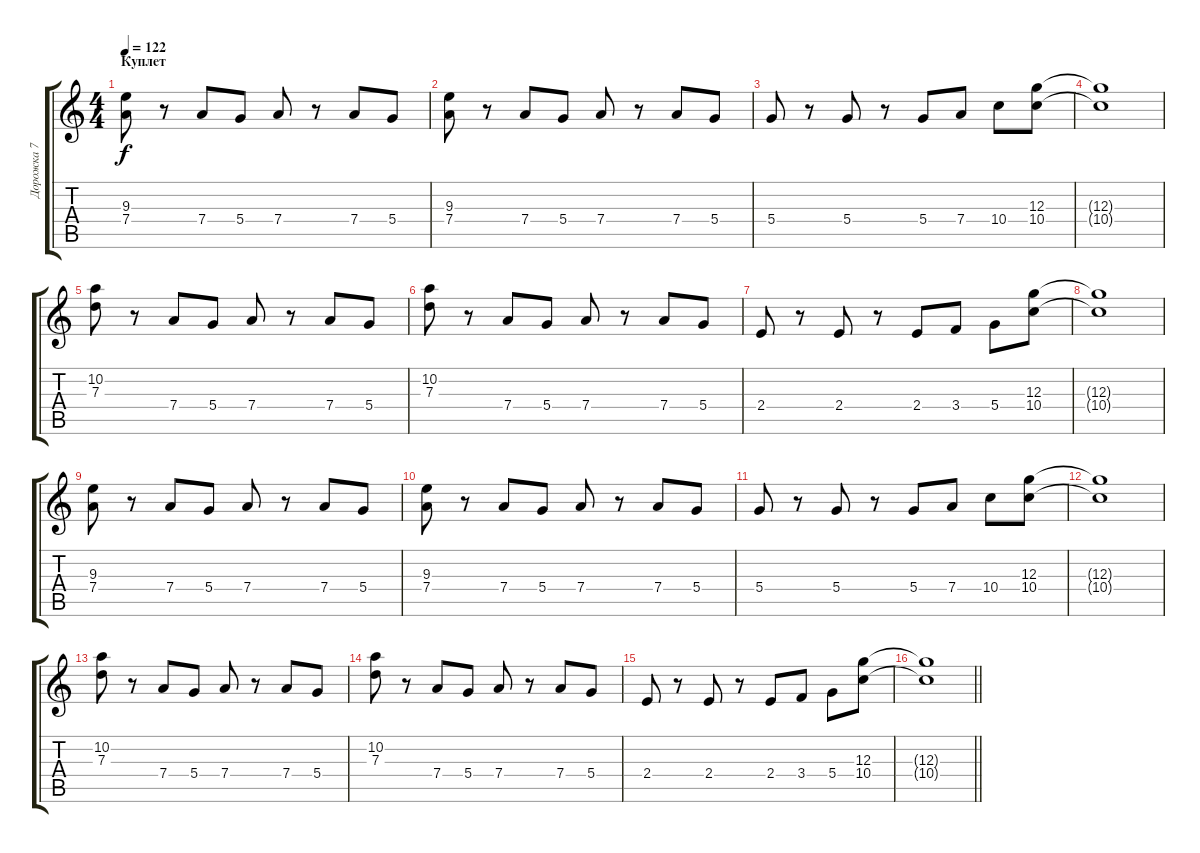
\track ("Дорожка 7" "Дорожка 7") {instrument distortionguitar}
\staff {score tabs}
\tuning (E4 B3 G3 D3 A2 E2) {hide}
\ts (4 4)
\section ("" "Куплет")
\tempo 122
\clef g2
\ks c
(9.3 7.4).8{dy f} r.8 7.4.8 5.4.8 7.4.8 r.8 7.4.8 5.4.8 |
(9.3 7.4).8 r.8 7.4.8 5.4.8 7.4.8 r.8 7.4.8 5.4.8 |
5.4.8 r.8 5.4.8 r.8 5.4.8 7.4.8 10.4.8 (12.3 10.4).8 |
(12.3{t} 10.4{t}).1 |
(10.2 7.3).8 r.8 7.4.8 5.4.8 7.4.8 r.8 7.4.8 5.4.8 |
(10.2 7.3).8 r.8 7.4.8 5.4.8 7.4.8 r.8 7.4.8 5.4.8 |
2.4.8 r.8 2.4.8 r.8 2.4.8 3.4.8 5.4.8 (12.3 10.4).8 |
(12.3{t} 10.4{t}).1 |
(9.3 7.4).8 r.8 7.4.8 5.4.8 7.4.8 r.8 7.4.8 5.4.8 |
(9.3 7.4).8 r.8 7.4.8 5.4.8 7.4.8 r.8 7.4.8 5.4.8 |
5.4.8 r.8 5.4.8 r.8 5.4.8 7.4.8 10.4.8 (12.3 10.4).8 |
(12.3{t} 10.4{t}).1 |
(10.2 7.3).8 r.8 7.4.8 5.4.8 7.4.8 r.8 7.4.8 5.4.8 |
(10.2 7.3).8 r.8 7.4.8 5.4.8 7.4.8 r.8 7.4.8 5.4.8 |
2.4.8 r.8 2.4.8 r.8 2.4.8 3.4.8 5.4.8 (12.3 10.4).8 |
\barLineRight lightlight
(12.3{t} 10.4{t}).1
